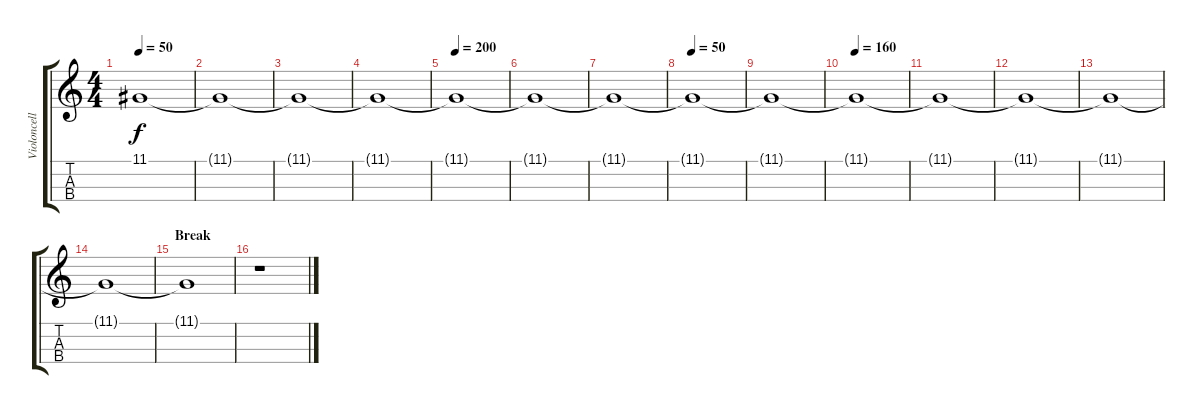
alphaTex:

\track ("Violoncello" "Violoncell") {instrument cello}
\staff {score tabs}
\tuning (A3 D3 G2 C2) {hide}
\ts (4 4)
\tempo 50
\clef g2
\ks c
11.1{t}.1{dy f} |
11.1{t}.1 |
11.1{t}.1 |
11.1{t}.1 |
\tempo 200
11.1{t}.1 |
11.1{t}.1 |
11.1{t}.1 |
\tempo 50
11.1{t}.1 |
11.1{t}.1 |
\tempo 160
11.1{t}.1 |
11.1{t}.1 |
11.1{t}.1 |
11.1{t}.1 |
11.1{t}.1 |
\section ("" "Break")
11.1{t}.1 |
r.1
